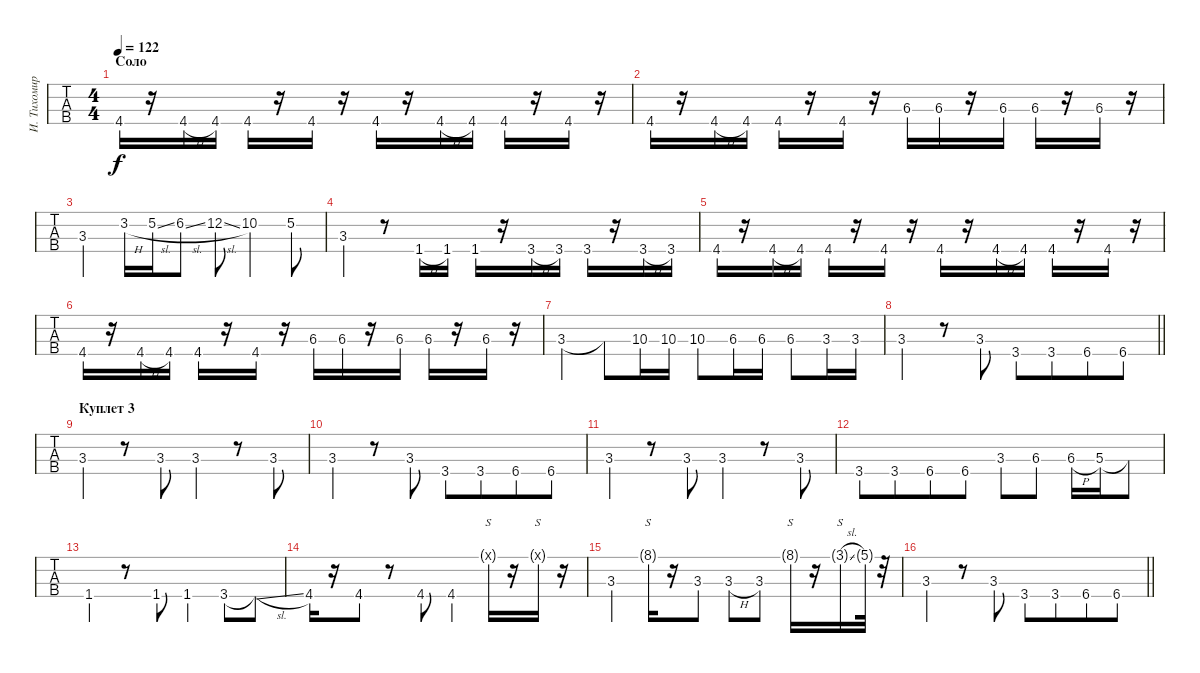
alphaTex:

\track ("И. Тихомиров" "И. Тихомир") {instrument electricbassfinger}
\staff {tabs}
\tuning (G2 D2 A1 E1) {hide}
\ts (4 4)
\section ("" "Соло")
\tempo 122
\clef f4
\ks c
4.4.16{dy f} r.16 4.4{h}.16 4.4.16 4.4.16 r.16 4.4.16 r.16 4.4.16 r.16 4.4{h}.16 4.4.16 4.4.16 r.16 4.4.16 r.16 |
4.4.16 r.16 4.4{h}.16 4.4.16 4.4.16 r.16 4.4.16 r.16 6.3.16 6.3.16 r.16 6.3.16 6.3.16 r.16 6.3.16 r.16 |
3.3.4 3.2{h}.16 5.2{sl}.16 6.2{sl}.8 12.2{sl}.8 10.2.4 5.2.8 |
3.3.4 r.8 1.4{h}.16 1.4.16 1.4{st}.16 r.16 3.4{h}.16 3.4.16 3.4{st}.16 r.16 3.4{h}.16 3.4.16 |
4.4.16 r.16 4.4{h}.16 4.4.16 4.4.16 r.16 4.4.16 r.16 4.4.16 r.16 4.4{h}.16 4.4.16 4.4.16 r.16 4.4.16 r.16 |
4.4.16 r.16 4.4{h}.16 4.4.16 4.4.16 r.16 4.4.16 r.16 6.3.16 6.3.16 r.16 6.3.16 6.3.16 r.16 6.3.16 r.16 |
3.3.4 3.3{t}.8 10.3.16 10.3.16 10.3.8 6.3.16 6.3.16 6.3.8 3.3.16 3.3.16 |
\barLineRight lightlight
3.3.4 r.8 3.3.8 3.4{st}.8 3.4{st}.8{beam merge} 6.4{st}.8 6.4{st}.8 |
\section ("" "Куплет 3")
3.3.4 r.8 3.3{st}.8 3.3.4 r.8 3.3{st}.8 |
3.3.4 r.8 3.3.8 3.4{st}.8 3.4{st}.8{beam merge} 6.4{st}.8 6.4{st}.8 |
3.3.4 r.8 3.3{st}.8 3.3.4 r.8 3.3{st}.8 |
3.4{st}.8 3.4{st}.8{beam merge} 6.4{st}.8 6.4{st}.8 3.3.8 6.3.8 6.3{h}.16 5.3.16 5.3{t}.8 |
1.4.4 r.8 1.4{st}.8 1.4.4 3.4.8 3.4{sl t}.8 |
4.4{st}.16 r.16 4.4.8 r.8 4.4{st}.8 4.4.4 5.1{g x}.16{s} r.16 5.1{g x}.16{s} r.16 |
3.3.4 8.1{g st}.16{s} r.16 3.3{st}.8 3.3{h}.8 3.3.8 8.1{g st}.16{s} r.16 3.1{sl g}.16{s} 5.1{g st}.32 r.32 |
\barLineRight lightlight
3.3.4 r.8 3.3.8 3.4{st}.8 3.4{st}.8{beam merge} 6.4{st}.8 6.4{st}.8
